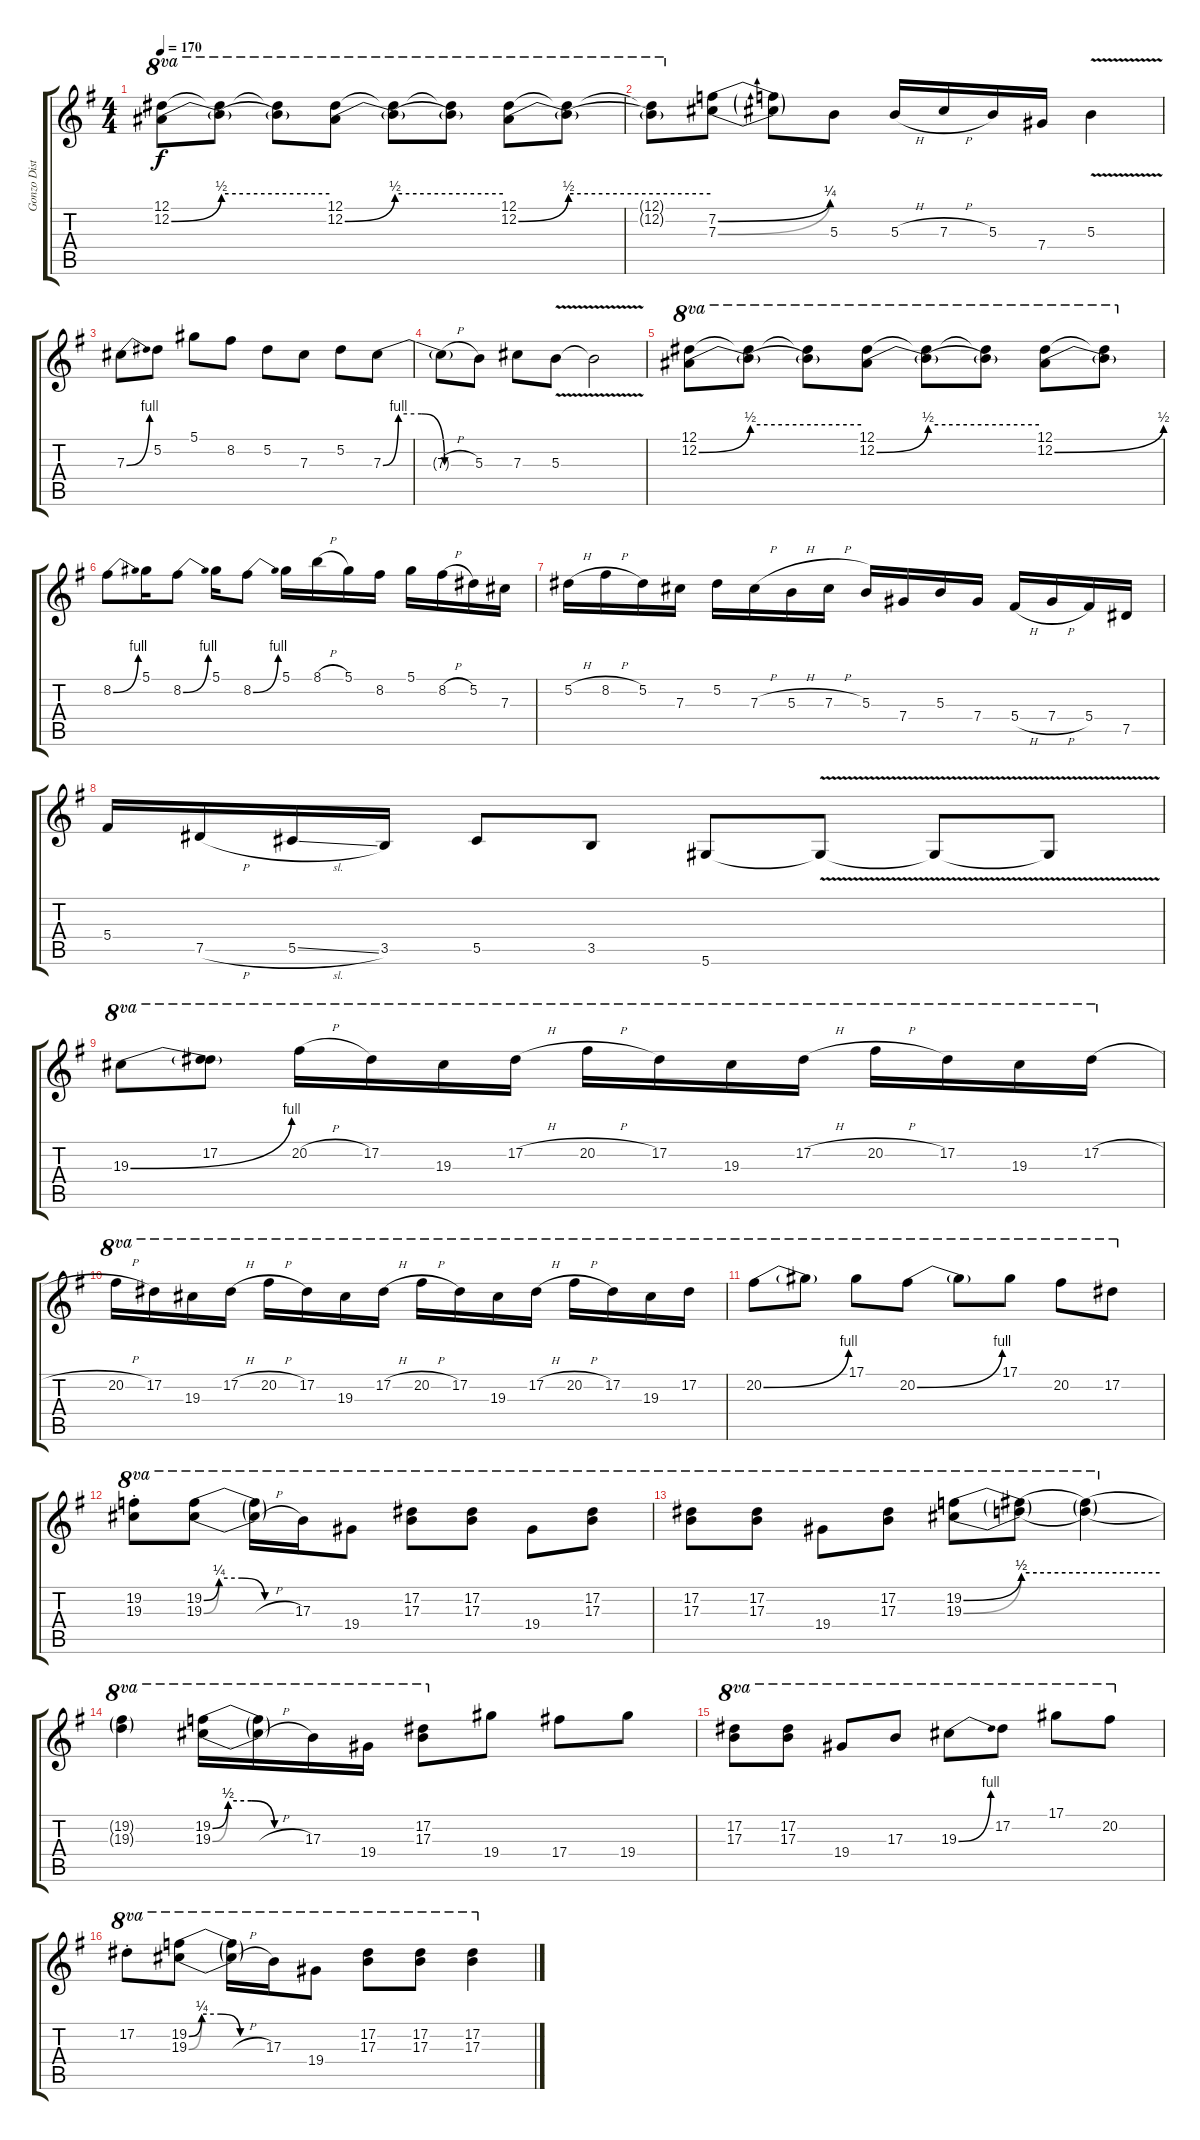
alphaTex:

\track ("Gonzo Dist." "Gonzo Dist") {instrument distortionguitar}
\staff {score tabs}
\tuning (Eb4 Bb3 Gb3 Db3 Ab2 Eb2) {hide}
\ts (4 4)
\tempo 170
\clef g2
\ks g
(12.1 12.2{be (bend 0 0 60 2)}).8{ot 8va dy f} (12.1{t} 12.2{be (hold 0 2 60 2) t}).8{ot 8va} (12.1{t} 12.2{t}).8{ot 8va} (12.1 12.2{be (bend 0 0 60 2)}).8{ot 8va} (12.1{t} 12.2{be (hold 0 2 60 2) t}).8{ot 8va} (12.1{t} 12.2{t}).8{ot 8va} (12.1 12.2{be (bend 0 0 60 2)}).8{ot 8va} (12.1{t} 12.2{be (hold 0 2 60 2) t}).8{ot 8va} |
(12.1{t} 12.2{t}).8{ot 8va} (7.2{be (bend 0 0 60 1)} 7.3{be (bend 0 0 60 1)}).8 (7.2{t} 7.3{t}).8 5.3.8 5.3{h}.16 7.3{h}.16 5.3.16 7.4.16 5.3{v}.4 |
7.3{be (bend 0 0 60 4)}.8 5.2.8 5.1.8 8.2.8 5.2.8 7.3.8 5.2.8 7.3{be (custom 0 0 10 4 25 4 40 0 60 0)}.8 |
7.3{h t}.8 5.3.8 7.3.8 5.3{v}.8 5.3{v t}.2 |
(12.1 12.2{be (bend 0 0 60 2)}).8{ot 8va} (12.1{t} 12.2{be (hold 0 2 60 2) t}).8{ot 8va} (12.1{t} 12.2{t}).8{ot 8va} (12.1 12.2{be (bend 0 0 60 2)}).8{ot 8va} (12.1{t} 12.2{be (hold 0 2 60 2) t}).8{ot 8va} (12.1{t} 12.2{t}).8{ot 8va} (12.1 12.2{be (bend 0 0 60 2)}).8{ot 8va} (12.1{t} 12.2{t}).8{ot 8va} |
8.2{be (bend 0 0 60 4)}.8 5.1.16 8.2{be (bend 0 0 60 4)}.8 5.1.16 8.2{be (bend 0 0 60 4)}.8 5.1.16 8.1{h}.16 5.1.16 8.2.16 5.1.16 8.2{h}.16 5.2.16 7.3.16 |
5.2{h}.16 8.2{h}.16 5.2.16 7.3.16 5.2.16 7.3{h}.16 5.3{h}.16 7.3{h}.16 5.3.16 7.4.16 5.3.16 7.4.16 5.4{h}.16 7.4{h}.16 5.4.16 7.5.16 |
5.4.16 7.5{h}.16 5.5{sl}.16 3.5.16 5.5.8 3.5.8 5.6.8 5.6{v t}.8 5.6{v t}.8 5.6{v t}.8 |
19.3{be (bend 0 0 60 4)}.8{ot 8va} (17.2 19.3{t}).8{ot 8va} 20.2{h}.16{ot 8va} 17.2.16{ot 8va} 19.3.16{ot 8va} 17.2{h}.16{ot 8va} 20.2{h}.16{ot 8va} 17.2.16{ot 8va} 19.3.16{ot 8va} 17.2{h}.16{ot 8va} 20.2{h}.16{ot 8va} 17.2.16{ot 8va} 19.3.16{ot 8va} 17.2{h}.16{ot 8va} |
20.2{h}.16{ot 8va} 17.2.16{ot 8va} 19.3.16{ot 8va} 17.2{h}.16{ot 8va} 20.2{h}.16{ot 8va} 17.2.16{ot 8va} 19.3.16{ot 8va} 17.2{h}.16{ot 8va} 20.2{h}.16{ot 8va} 17.2.16{ot 8va} 19.3.16{ot 8va} 17.2{h}.16{ot 8va} 20.2{h}.16{ot 8va} 17.2.16{ot 8va} 19.3.16{ot 8va} 17.2.16{ot 8va} |
20.2{be (bend 0 0 60 4)}.8{ot 8va} 20.2{t}.8{ot 8va} 17.1.8{ot 8va} 20.2{be (bend 0 0 60 4)}.8{ot 8va} 20.2{t}.8{ot 8va} 17.1.8{ot 8va} 20.2.8{ot 8va} 17.2.8{ot 8va} |
(19.2{st} 19.3{st}).8{ot 8va} (19.2{be (custom 0 0 10 1 25 1 40 0 60 0)} 19.3{be (custom 0 0 10 1 25 1 40 0 60 0)}).8{ot 8va} (19.2{t} 19.3{h t}).16{ot 8va} 17.3.16{ot 8va} 19.4.8{ot 8va} (17.2 17.3).8{ot 8va} (17.2 17.3).8{ot 8va} 19.4.8{ot 8va} (17.2 17.3).8{ot 8va} |
(17.2 17.3).8{ot 8va} (17.2 17.3).8{ot 8va} 19.4.8{ot 8va} (17.2 17.3).8{ot 8va} (19.2{be (bend 0 0 60 2)} 19.3{be (bend 0 0 60 2)}).8{ot 8va} (19.2{be (hold 0 2 60 2) t} 19.3{be (hold 0 2 60 2) t}).8{ot 8va} (19.2{be (hold 0 2 60 2) t} 19.3{be (hold 0 2 60 2) t}).4{ot 8va} |
(19.2{t} 19.3{t}).4{ot 8va} (19.2{be (custom 0 0 10 2 25 2 40 0 60 0)} 19.3{be (custom 0 0 10 2 25 2 40 0 60 0)}).16{ot 8va} (19.2{t} 19.3{h t}).16{ot 8va} 17.3.16{ot 8va} 19.4.16{ot 8va} (17.2 17.3).8{ot 8va} 19.4.8 17.4.8 19.4.8 |
(17.2 17.3).8{ot 8va} (17.2 17.3).8{ot 8va} 19.4.8{ot 8va} 17.3.8{ot 8va} 19.3{be (bend 0 0 60 4)}.8{ot 8va} 17.2.8{ot 8va} 17.1.8{ot 8va} 20.2.8{ot 8va} |
17.2{st}.8{ot 8va} (19.2{be (custom 0 0 10 1 25 1 40 0 60 0)} 19.3{be (custom 0 0 10 1 25 1 40 0 60 0)}).8{ot 8va} (19.2{t} 19.3{h t}).16{ot 8va} 17.3.16{ot 8va} 19.4.8{ot 8va} (17.2 17.3).8{ot 8va} (17.2 17.3).8{ot 8va} (17.2 17.3).4{ot 8va}
